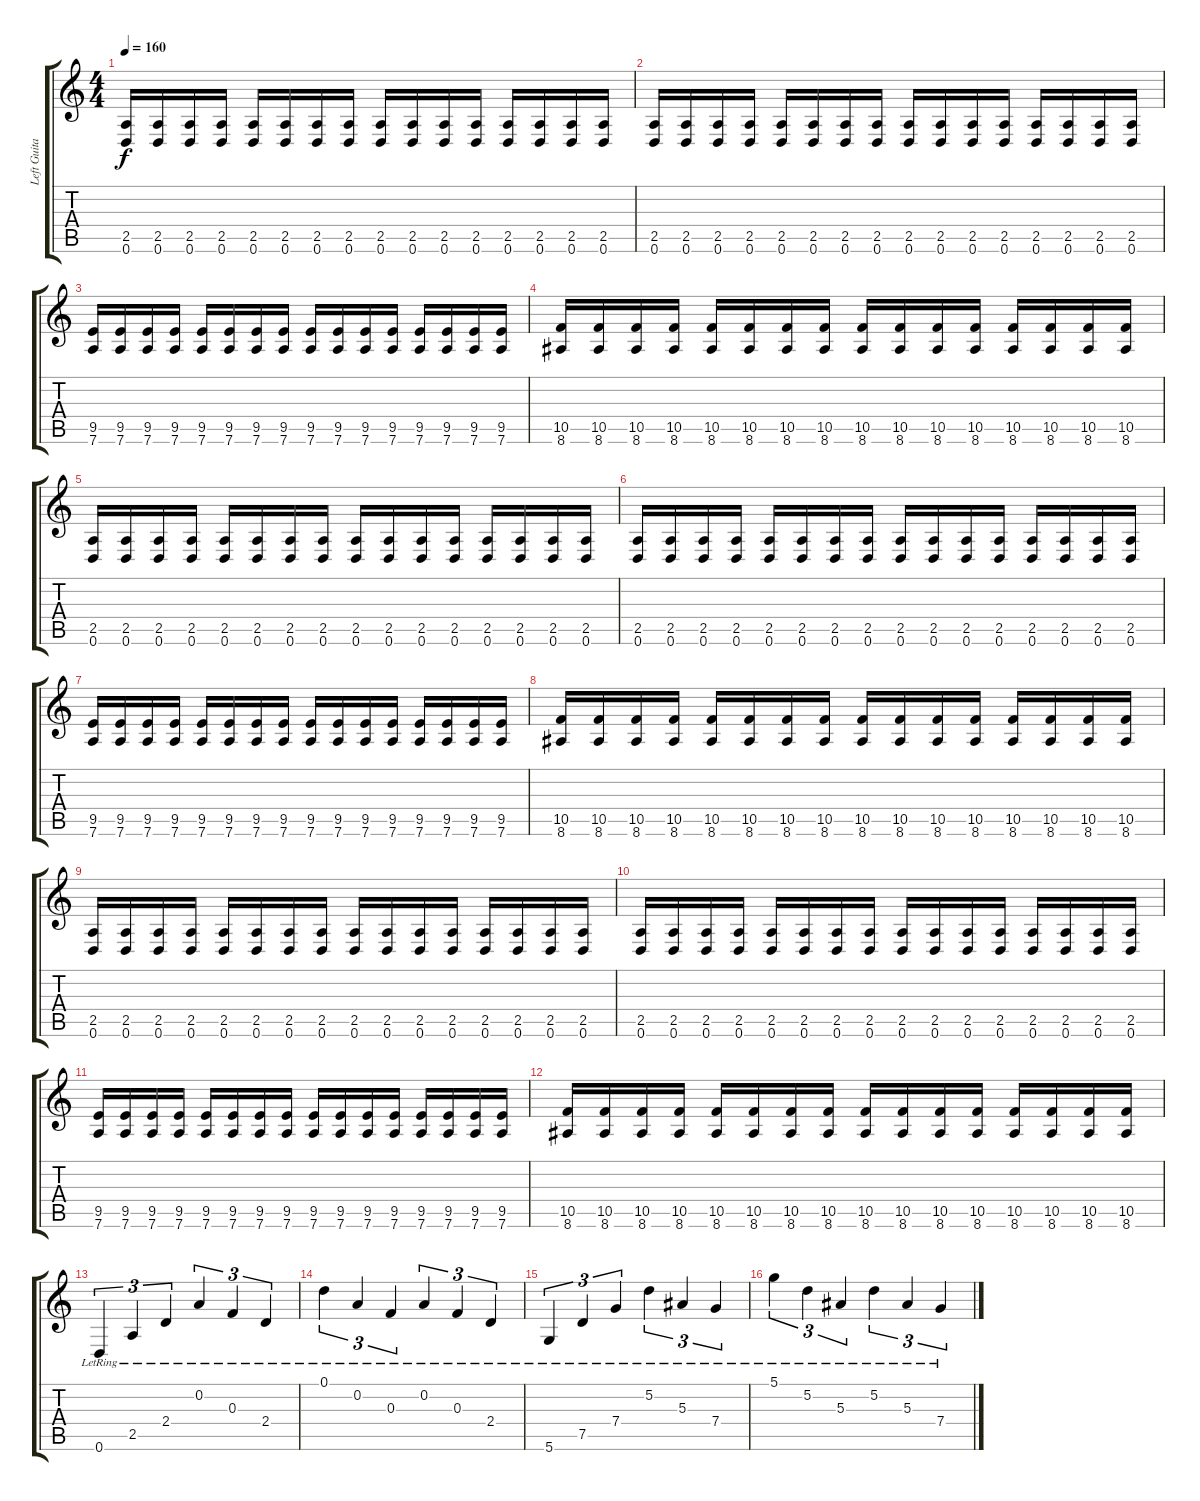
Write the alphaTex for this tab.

\track ("Left Guitar" "Left Guita") {instrument distortionguitar}
\staff {score tabs}
\tuning (D4 A3 F3 C3 G2 D2) {hide}
\ts (4 4)
\tempo 160
\clef g2
\ks c
(2.5 0.6).16{dy f} (2.5 0.6).16 (2.5 0.6).16 (2.5 0.6).16 (2.5 0.6).16 (2.5 0.6).16 (2.5 0.6).16 (2.5 0.6).16 (2.5 0.6).16 (2.5 0.6).16 (2.5 0.6).16 (2.5 0.6).16 (2.5 0.6).16 (2.5 0.6).16 (2.5 0.6).16 (2.5 0.6).16 |
(2.5 0.6).16 (2.5 0.6).16 (2.5 0.6).16 (2.5 0.6).16 (2.5 0.6).16 (2.5 0.6).16 (2.5 0.6).16 (2.5 0.6).16 (2.5 0.6).16 (2.5 0.6).16 (2.5 0.6).16 (2.5 0.6).16 (2.5 0.6).16 (2.5 0.6).16 (2.5 0.6).16 (2.5 0.6).16 |
(9.5 7.6).16 (9.5 7.6).16 (9.5 7.6).16 (9.5 7.6).16 (9.5 7.6).16 (9.5 7.6).16 (9.5 7.6).16 (9.5 7.6).16 (9.5 7.6).16 (9.5 7.6).16 (9.5 7.6).16 (9.5 7.6).16 (9.5 7.6).16 (9.5 7.6).16 (9.5 7.6).16 (9.5 7.6).16 |
(10.5 8.6).16 (10.5 8.6).16 (10.5 8.6).16 (10.5 8.6).16 (10.5 8.6).16 (10.5 8.6).16 (10.5 8.6).16 (10.5 8.6).16 (10.5 8.6).16 (10.5 8.6).16 (10.5 8.6).16 (10.5 8.6).16 (10.5 8.6).16 (10.5 8.6).16 (10.5 8.6).16 (10.5 8.6).16 |
(2.5 0.6).16 (2.5 0.6).16 (2.5 0.6).16 (2.5 0.6).16 (2.5 0.6).16 (2.5 0.6).16 (2.5 0.6).16 (2.5 0.6).16 (2.5 0.6).16 (2.5 0.6).16 (2.5 0.6).16 (2.5 0.6).16 (2.5 0.6).16 (2.5 0.6).16 (2.5 0.6).16 (2.5 0.6).16 |
(2.5 0.6).16 (2.5 0.6).16 (2.5 0.6).16 (2.5 0.6).16 (2.5 0.6).16 (2.5 0.6).16 (2.5 0.6).16 (2.5 0.6).16 (2.5 0.6).16 (2.5 0.6).16 (2.5 0.6).16 (2.5 0.6).16 (2.5 0.6).16 (2.5 0.6).16 (2.5 0.6).16 (2.5 0.6).16 |
(9.5 7.6).16 (9.5 7.6).16 (9.5 7.6).16 (9.5 7.6).16 (9.5 7.6).16 (9.5 7.6).16 (9.5 7.6).16 (9.5 7.6).16 (9.5 7.6).16 (9.5 7.6).16 (9.5 7.6).16 (9.5 7.6).16 (9.5 7.6).16 (9.5 7.6).16 (9.5 7.6).16 (9.5 7.6).16 |
(10.5 8.6).16 (10.5 8.6).16 (10.5 8.6).16 (10.5 8.6).16 (10.5 8.6).16 (10.5 8.6).16 (10.5 8.6).16 (10.5 8.6).16 (10.5 8.6).16 (10.5 8.6).16 (10.5 8.6).16 (10.5 8.6).16 (10.5 8.6).16 (10.5 8.6).16 (10.5 8.6).16 (10.5 8.6).16 |
(2.5 0.6).16 (2.5 0.6).16 (2.5 0.6).16 (2.5 0.6).16 (2.5 0.6).16 (2.5 0.6).16 (2.5 0.6).16 (2.5 0.6).16 (2.5 0.6).16 (2.5 0.6).16 (2.5 0.6).16 (2.5 0.6).16 (2.5 0.6).16 (2.5 0.6).16 (2.5 0.6).16 (2.5 0.6).16 |
(2.5 0.6).16 (2.5 0.6).16 (2.5 0.6).16 (2.5 0.6).16 (2.5 0.6).16 (2.5 0.6).16 (2.5 0.6).16 (2.5 0.6).16 (2.5 0.6).16 (2.5 0.6).16 (2.5 0.6).16 (2.5 0.6).16 (2.5 0.6).16 (2.5 0.6).16 (2.5 0.6).16 (2.5 0.6).16 |
(9.5 7.6).16 (9.5 7.6).16 (9.5 7.6).16 (9.5 7.6).16 (9.5 7.6).16 (9.5 7.6).16 (9.5 7.6).16 (9.5 7.6).16 (9.5 7.6).16 (9.5 7.6).16 (9.5 7.6).16 (9.5 7.6).16 (9.5 7.6).16 (9.5 7.6).16 (9.5 7.6).16 (9.5 7.6).16 |
(10.5 8.6).16 (10.5 8.6).16 (10.5 8.6).16 (10.5 8.6).16 (10.5 8.6).16 (10.5 8.6).16 (10.5 8.6).16 (10.5 8.6).16 (10.5 8.6).16 (10.5 8.6).16 (10.5 8.6).16 (10.5 8.6).16 (10.5 8.6).16 (10.5 8.6).16 (10.5 8.6).16 (10.5 8.6).16 |
0.6{lr}.4{tu (3 2)} 2.5{lr}.4{tu (3 2)} 2.4{lr}.4{tu (3 2)} 0.2{lr}.4{tu (3 2)} 0.3{lr}.4{tu (3 2)} 2.4{lr}.4{tu (3 2)} |
0.1{lr}.4{tu (3 2)} 0.2{lr}.4{tu (3 2)} 0.3{lr}.4{tu (3 2)} 0.2{lr}.4{tu (3 2)} 0.3{lr}.4{tu (3 2)} 2.4{lr}.4{tu (3 2)} |
5.6{lr}.4{tu (3 2)} 7.5{lr}.4{tu (3 2)} 7.4{lr}.4{tu (3 2)} 5.2{lr}.4{tu (3 2)} 5.3{lr}.4{tu (3 2)} 7.4{lr}.4{tu (3 2)} |
5.1{lr}.4{tu (3 2)} 5.2{lr}.4{tu (3 2)} 5.3{lr}.4{tu (3 2)} 5.2{lr}.4{tu (3 2)} 5.3{lr}.4{tu (3 2)} 7.4{lr}.4{tu (3 2)}
